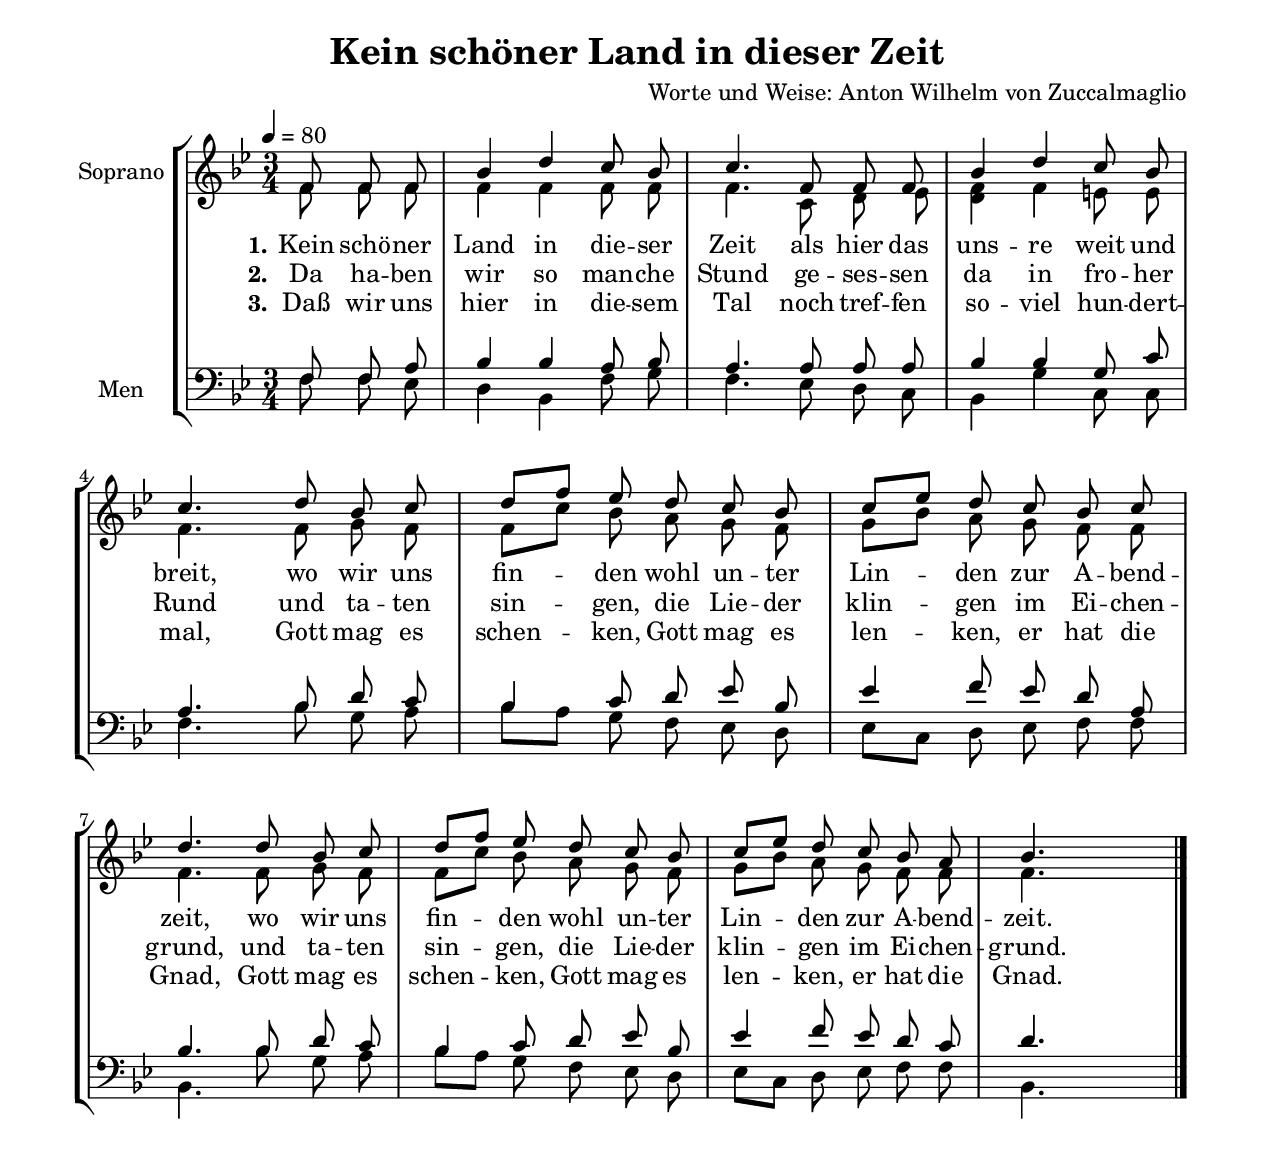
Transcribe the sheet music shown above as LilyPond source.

\version "2.24.1"
% automatically converted by musicxml2ly from Kein_schoener_Land_in_dieser_Zeit.mxl
\pointAndClickOff

\header {
    title =  "Kein schöner Land in dieser Zeit"
    composer =  "Worte und Weise: Anton Wilhelm von Zuccalmaglio"
    encodingsoftware =  "MuseScore 4.0.2"
    encodingdate =  "2024-06-27"
    }

#(set-global-staff-size 19.997457142857144)
\paper {
    
    paper-width = 21.59\cm
    paper-height = 27.94\cm
    top-margin = 1.5\cm
    bottom-margin = 1.5\cm
    left-margin = 1.5\cm
    right-margin = 1.5\cm
    indent = 1.6607692307692308\cm
    }
\layout {
    \context { \Score
        autoBeaming = ##f
        }
    }
PartPOneVoiceOne =  \relative f' {
    \clef "treble" \time 3/4 \key bes \major \partial 4. \tempo 4=80
    \stemUp f8 \stemUp f8 \stemUp f8 | % 1
    \stemUp bes4 \stemUp d4 \stemUp c8 \stemUp bes8 | % 2
    \stemUp c4. \stemUp f,8 \stemUp f8 \stemUp f8 | % 3
    \stemUp bes4 \stemUp d4 \stemUp c8 \stemUp bes8 | % 4
    \stemUp c4. \stemUp d8 \stemUp bes8 \stemUp c8 | % 5
    \stemUp d8 [ \stemUp f8 ] \stemUp es8 \stemUp d8 \stemUp c8 \stemUp
    bes8 | % 6
    \stemUp c8 [ \stemUp es8 ] \stemUp d8 \stemUp c8 \stemUp bes8
    \stemUp c8 | % 7
    \stemUp d4. \stemUp d8 \stemUp bes8 \stemUp c8 | % 8
    \stemUp d8 [ \stemUp f8 ] \stemUp es8 \stemUp d8 \stemUp c8 \stemUp
    bes8 | % 9
    \stemUp c8 [ \stemUp es8 ] \stemUp d8 \stemUp c8 \stemUp bes8
    \stemUp a8 | \barNumberCheck #10
    \stemUp bes4. s4. \bar "|."
    }

PartPOneVoiceOneLyricsOne =  \lyricmode {\set ignoreMelismata = ##t Kein
    schö -- ner Land in die -- ser Zeit als hier das uns -- re weit und
    "breit," wo wir uns fin --\skip1 den wohl un -- ter Lin --\skip1 den
    zur A -- bend -- "zeit," wo wir uns fin --\skip1 den wohl un -- ter
    Lin --\skip1 den zur A -- bend -- "zeit."
    }

PartPOneVoiceOneLyricsTwo =  \lyricmode {\set ignoreMelismata = ##t Da
    ha -- ben wir so man -- che Stund ge -- ses -- sen da in fro -- her
    Rund und ta -- ten sin --\skip1 "gen," die Lie -- der klin --\skip1
    gen im Ei -- chen -- "grund," und ta -- ten sin --\skip1 "gen," die
    Lie -- der klin --\skip1 gen im Ei -- chen -- "grund."
    }

PartPOneVoiceOneLyricsThree =  \lyricmode {\set ignoreMelismata = ##t
    Daß wir uns hier in die -- sem Tal noch tref -- fen so -- viel hun
    -- dert -- "mal," Gott mag es schen --\skip1 "ken," Gott mag es len
    --\skip1 "ken," er hat die "Gnad," Gott mag es schen --\skip1 "ken,"
    Gott mag es len --\skip1 "ken," er hat die "Gnad."
    }

PartPOneVoiceTwo =  \relative f' {
    \clef "treble" \time 3/4 \key bes \major \partial 4. \stemDown f8
    \stemDown f8 \stemDown f8 | % 1
    \stemDown f4 \stemDown f4 \stemDown f8 \stemDown f8 | % 2
    \stemDown f4. \stemDown c8 \stemDown d8 \stemDown es8 | % 3
    \stemDown <d f>4 \stemDown f4 \stemDown e8 \stemDown e8 | % 4
    \stemDown f4. \stemDown f8 \stemDown g8 \stemDown f8 | % 5
    \stemDown f8 [ \stemDown c'8 ] \stemDown bes8 \stemDown a8 \stemDown
    g8 \stemDown f8 | % 6
    \stemDown g8 [ \stemDown bes8 ] \stemDown a8 \stemDown g8 \stemDown
    f8 \stemDown f8 | % 7
    \stemDown f4. \stemDown f8 \stemDown g8 \stemDown f8 | % 8
    \stemDown f8 [ \stemDown c'8 ] \stemDown bes8 \stemDown a8 \stemDown
    g8 \stemDown f8 | % 9
    \stemDown g8 [ \stemDown bes8 ] \stemDown a8 \stemDown g8 \stemDown
    f8 \stemDown f8 | \barNumberCheck #10
    \stemDown f4. s4. \bar "|."
    }

PartPTwoVoiceOne =  \relative f {
    \clef "bass" \time 3/4 \key bes \major \partial 4. \stemUp f8
    \stemUp f8 \stemUp a8 | % 1
    \stemUp bes4 \stemUp bes4 \stemUp a8 \stemUp bes8 | % 2
    \stemUp a4. \stemUp a8 \stemUp a8 \stemUp a8 | % 3
    \stemUp bes4 \stemUp bes4 \stemUp g8 \stemUp c8 | % 4
    \stemUp a4. \stemUp bes8 \stemUp d8 \stemUp c8 | % 5
    \stemUp bes4 \stemUp c8 \stemUp d8 \stemUp es8 \stemUp bes8 | % 6
    \stemUp es4 \stemUp f8 \stemUp es8 \stemUp d8 \stemUp a8 | % 7
    \stemUp bes4. \stemUp bes8 \stemUp d8 \stemUp c8 | % 8
    \stemUp bes4 \stemUp c8 \stemUp d8 \stemUp es8 \stemUp bes8 | % 9
    \stemUp es4 \stemUp f8 \stemUp es8 \stemUp d8 \stemUp c8 |
    \barNumberCheck #10
    \stemUp d4. s4. \bar "|."
    }

PartPTwoVoiceTwo =  \relative f {
    \clef "bass" \time 3/4 \key bes \major \partial 4. \stemDown f8
    \stemDown f8 \stemDown es8 | % 1
    \stemDown d4 \stemDown bes4 \stemDown f'8 \stemDown g8 | % 2
    \stemDown f4. \stemDown es8 \stemDown d8 \stemDown c8 | % 3
    \stemDown bes4 \stemDown g'4 \stemDown c,8 \stemDown c8 | % 4
    \stemDown f4. \stemDown bes8 \stemDown g8 \stemDown a8 | % 5
    \stemDown bes8 [ \stemDown a8 ] \stemDown g8 \stemDown f8 \stemDown
    es8 \stemDown d8 | % 6
    \stemDown es8 [ \stemDown c8 ] \stemDown d8 \stemDown es8 \stemDown
    f8 \stemDown f8 | % 7
    \stemDown bes,4. \stemDown bes'8 \stemDown g8 \stemDown a8 | % 8
    \stemDown bes8 [ \stemDown a8 ] \stemDown g8 \stemDown f8 \stemDown
    es8 \stemDown d8 | % 9
    \stemDown es8 [ \stemDown c8 ] \stemDown d8 \stemDown es8 \stemDown
    f8 \stemDown f8 | \barNumberCheck #10
    \stemDown bes,4. s4. \bar "|."
    }


% The score definition
\score {
    <<
        
        \new StaffGroup
        <<
            \new Staff
            <<
                \set Staff.instrumentName = "Soprano"
                
                \context Staff << 
                    \mergeDifferentlyDottedOn\mergeDifferentlyHeadedOn
                    \context Voice = "PartPOneVoiceOne" {  \voiceOne \PartPOneVoiceOne }
                    \new Lyrics \lyricsto "PartPOneVoiceOne" { \set stanza = "1." \PartPOneVoiceOneLyricsOne }
                    \new Lyrics \lyricsto "PartPOneVoiceOne" { \set stanza = "2." \PartPOneVoiceOneLyricsTwo }
                    \new Lyrics \lyricsto "PartPOneVoiceOne" { \set stanza = "3." \PartPOneVoiceOneLyricsThree }
                    \context Voice = "PartPOneVoiceTwo" {  \voiceTwo \PartPOneVoiceTwo }
                    >>
                >>
            \new Staff
            <<
                \set Staff.instrumentName = "Men"
                
                \context Staff << 
                    \mergeDifferentlyDottedOn\mergeDifferentlyHeadedOn
                    \context Voice = "PartPTwoVoiceOne" {  \voiceOne \PartPTwoVoiceOne }
                    \context Voice = "PartPTwoVoiceTwo" {  \voiceTwo \PartPTwoVoiceTwo }
                    >>
                >>
            
            >>
        
        >>
    \layout {}
    % To create MIDI output, uncomment the following line:
    %  \midi {\tempo 4 = 80 }
    }

